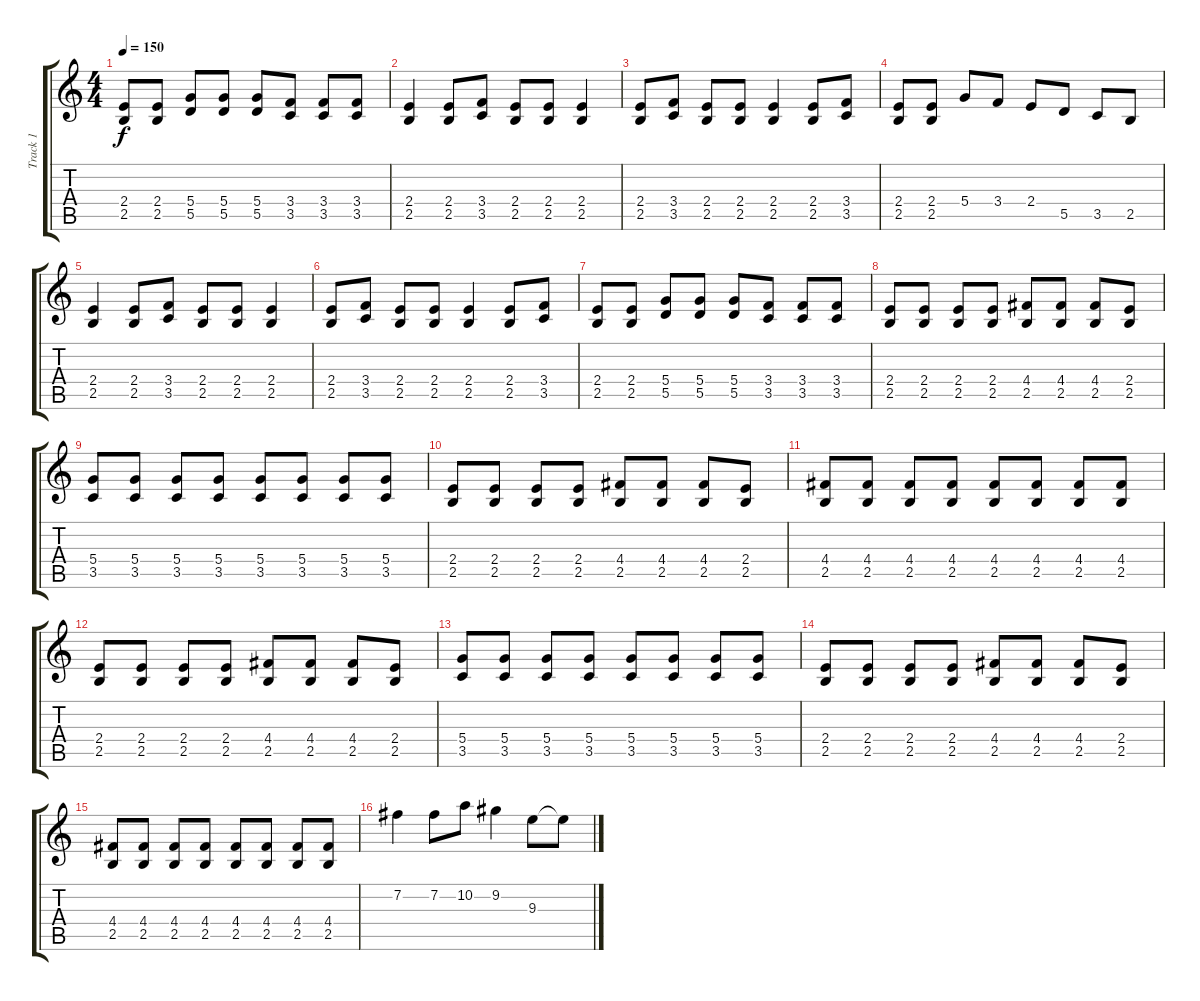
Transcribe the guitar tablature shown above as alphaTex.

\track ("Track 1" "Track 1") {instrument distortionguitar}
\staff {score tabs}
\tuning (E4 B3 G3 D3 A2 E2) {hide}
\ts (4 4)
\tempo 150
\clef g2
\ks c
(2.4 2.5).8{dy f} (2.4 2.5).8 (5.4 5.5).8 (5.4 5.5).8 (5.4 5.5).8 (3.4 3.5).8 (3.4 3.5).8 (3.4 3.5).8 |
(2.4 2.5).4 (2.4 2.5).8 (3.4 3.5).8 (2.4 2.5).8 (2.4 2.5).8 (2.4 2.5).4 |
(2.4 2.5).8 (3.4 3.5).8 (2.4 2.5).8 (2.4 2.5).8 (2.4 2.5).4 (2.4 2.5).8 (3.4 3.5).8 |
(2.4 2.5).8 (2.4 2.5).8 5.4.8 3.4.8 2.4.8 5.5.8 3.5.8 2.5.8 |
(2.4 2.5).4 (2.4 2.5).8 (3.4 3.5).8 (2.4 2.5).8 (2.4 2.5).8 (2.4 2.5).4 |
(2.4 2.5).8 (3.4 3.5).8 (2.4 2.5).8 (2.4 2.5).8 (2.4 2.5).4 (2.4 2.5).8 (3.4 3.5).8 |
(2.4 2.5).8 (2.4 2.5).8 (5.4 5.5).8 (5.4 5.5).8 (5.4 5.5).8 (3.4 3.5).8 (3.4 3.5).8 (3.4 3.5).8 |
(2.4 2.5).8 (2.4 2.5).8 (2.4 2.5).8 (2.4 2.5).8 (4.4 2.5).8 (4.4 2.5).8 (4.4 2.5).8 (2.4 2.5).8 |
(5.4 3.5).8 (5.4 3.5).8 (5.4 3.5).8 (5.4 3.5).8 (5.4 3.5).8 (5.4 3.5).8 (5.4 3.5).8 (5.4 3.5).8 |
(2.4 2.5).8 (2.4 2.5).8 (2.4 2.5).8 (2.4 2.5).8 (4.4 2.5).8 (4.4 2.5).8 (4.4 2.5).8 (2.4 2.5).8 |
(4.4 2.5).8 (4.4 2.5).8 (4.4 2.5).8 (4.4 2.5).8 (4.4 2.5).8 (4.4 2.5).8 (4.4 2.5).8 (4.4 2.5).8 |
(2.4 2.5).8 (2.4 2.5).8 (2.4 2.5).8 (2.4 2.5).8 (4.4 2.5).8 (4.4 2.5).8 (4.4 2.5).8 (2.4 2.5).8 |
(5.4 3.5).8 (5.4 3.5).8 (5.4 3.5).8 (5.4 3.5).8 (5.4 3.5).8 (5.4 3.5).8 (5.4 3.5).8 (5.4 3.5).8 |
(2.4 2.5).8 (2.4 2.5).8 (2.4 2.5).8 (2.4 2.5).8 (4.4 2.5).8 (4.4 2.5).8 (4.4 2.5).8 (2.4 2.5).8 |
(4.4 2.5).8 (4.4 2.5).8 (4.4 2.5).8 (4.4 2.5).8 (4.4 2.5).8 (4.4 2.5).8 (4.4 2.5).8 (4.4 2.5).8 |
7.2.4 7.2.8 10.2.8 9.2.4 9.3.8 9.3{t}.8
